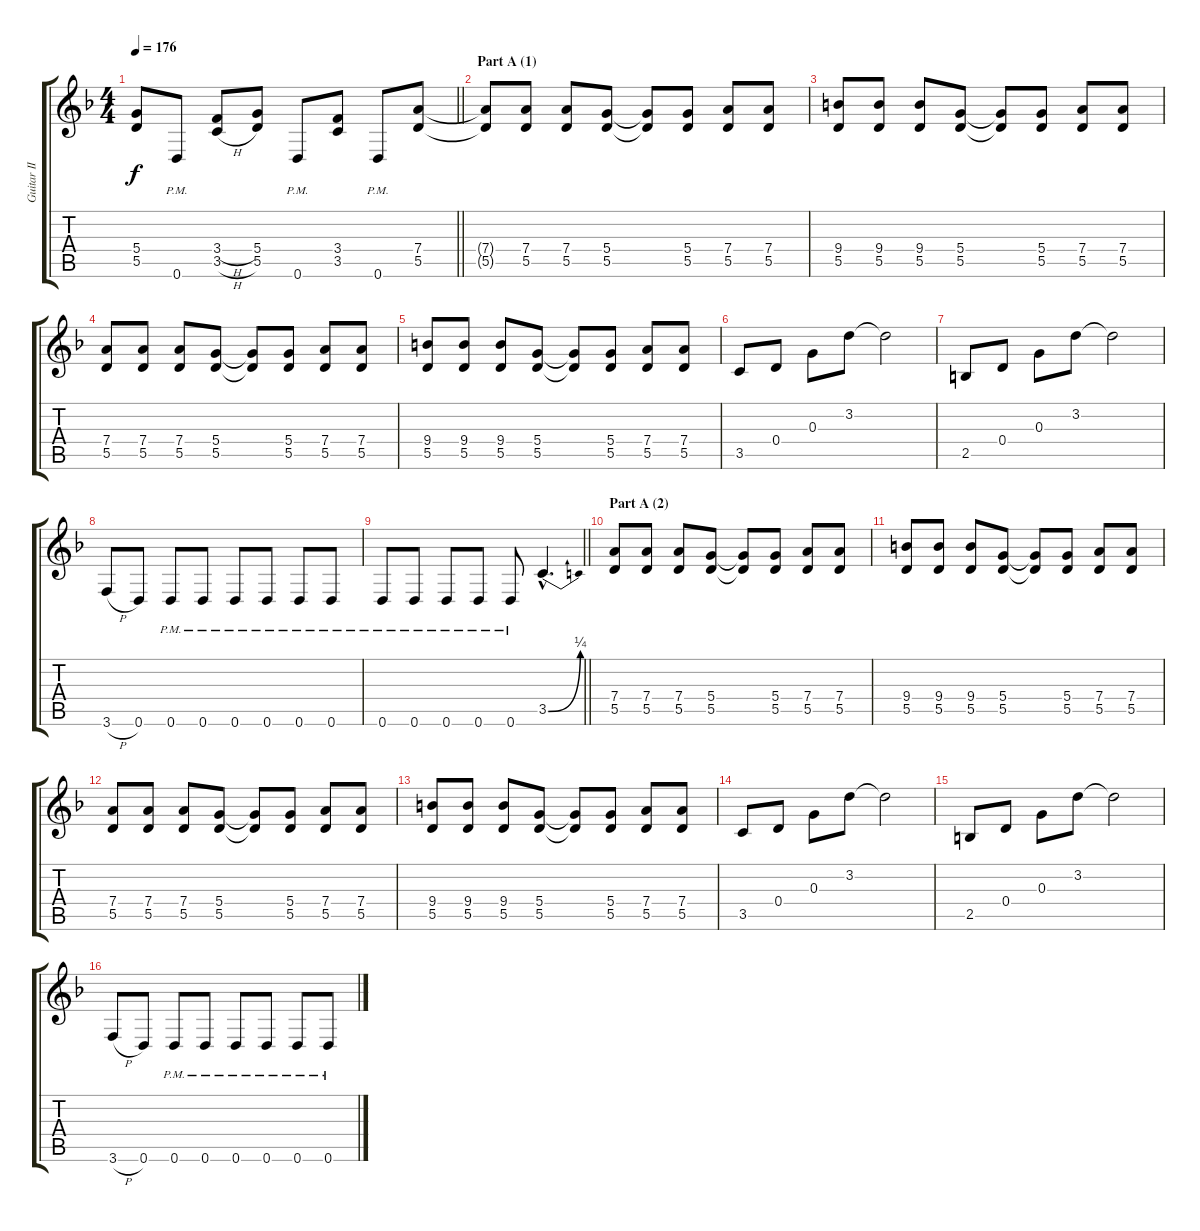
\track ("Guitar II (Daita)" "Guitar II ") {instrument distortionguitar}
\staff {score tabs}
\tuning (E4 B3 G3 D3 A2 D2) {hide}
\ts (4 4)
\tempo 176
\clef g2
\barLineRight lightlight
\ks f
(5.4 5.5).8{dy f} 0.6{pm}.8 (3.4{h} 3.5{h}).8 (5.4 5.5).8 0.6{pm}.8 (3.4 3.5).8 0.6{pm}.8 (7.4 5.5).8 |
\section ("" "Part A (1)")
(7.4{t} 5.5{t}).8 (7.4 5.5).8 (7.4 5.5).8 (5.4 5.5).8 (5.4{t} 5.5{t}).8 (5.4 5.5).8 (7.4 5.5).8 (7.4 5.5).8 |
(9.4 5.5).8 (9.4 5.5).8 (9.4 5.5).8 (5.4 5.5).8 (5.4{t} 5.5{t}).8 (5.4 5.5).8 (7.4 5.5).8 (7.4 5.5).8 |
(7.4 5.5).8 (7.4 5.5).8 (7.4 5.5).8 (5.4 5.5).8 (5.4{t} 5.5{t}).8 (5.4 5.5).8 (7.4 5.5).8 (7.4 5.5).8 |
(9.4 5.5).8 (9.4 5.5).8 (9.4 5.5).8 (5.4 5.5).8 (5.4{t} 5.5{t}).8 (5.4 5.5).8 (7.4 5.5).8 (7.4 5.5).8 |
3.5.8 0.4.8 0.3.8 3.2.8 3.2{t}.2 |
2.5.8 0.4.8 0.3.8 3.2.8 3.2{t}.2 |
3.6{h}.8 0.6.8 0.6{pm}.8 0.6{pm}.8 0.6{pm}.8 0.6{pm}.8 0.6{pm}.8 0.6{pm}.8 |
\barLineRight lightlight
0.6{pm}.8 0.6{pm}.8 0.6{pm}.8 0.6{pm}.8 0.6{pm}.8 3.5{be (bend 0 0 60 1) hac}.4{d} |
\section ("" "Part A (2)")
(7.4 5.5).8 (7.4 5.5).8 (7.4 5.5).8 (5.4 5.5).8 (5.4{t} 5.5{t}).8 (5.4 5.5).8 (7.4 5.5).8 (7.4 5.5).8 |
(9.4 5.5).8 (9.4 5.5).8 (9.4 5.5).8 (5.4 5.5).8 (5.4{t} 5.5{t}).8 (5.4 5.5).8 (7.4 5.5).8 (7.4 5.5).8 |
(7.4 5.5).8 (7.4 5.5).8 (7.4 5.5).8 (5.4 5.5).8 (5.4{t} 5.5{t}).8 (5.4 5.5).8 (7.4 5.5).8 (7.4 5.5).8 |
(9.4 5.5).8 (9.4 5.5).8 (9.4 5.5).8 (5.4 5.5).8 (5.4{t} 5.5{t}).8 (5.4 5.5).8 (7.4 5.5).8 (7.4 5.5).8 |
3.5.8 0.4.8 0.3.8 3.2.8 3.2{t}.2 |
2.5.8 0.4.8 0.3.8 3.2.8 3.2{t}.2 |
3.6{h}.8 0.6.8 0.6{pm}.8 0.6{pm}.8 0.6{pm}.8 0.6{pm}.8 0.6{pm}.8 0.6{pm}.8
